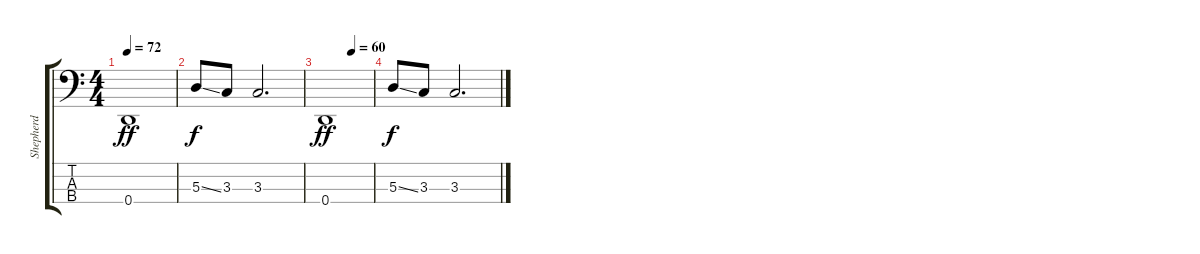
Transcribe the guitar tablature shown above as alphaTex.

\track ("Shepherd" "Shepherd") {instrument electricbassfinger}
\staff {score tabs}
\tuning (G2 D2 A1 D1) {hide}
\ts (4 4)
\tempo 72
\clef f4
\ks c
0.4.1{dy ff} |
5.3{ss}.8{dy f} 3.3.8 3.3.2{d} |
\tempo (60 0.5625)
0.4.1{dy ff} |
5.3{ss}.8{dy f} 3.3.8 3.3.2{d}
